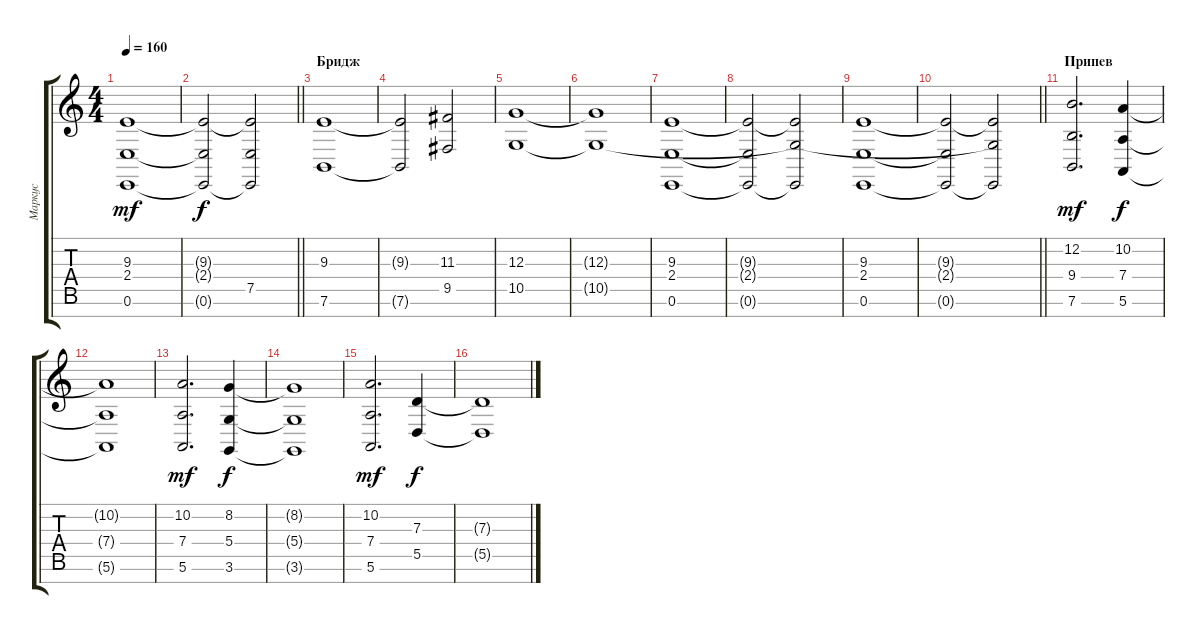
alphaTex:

\track ("Маркус" "Маркус") {instrument stringensemble1}
\staff {score tabs}
\tuning (E4 B3 G3 D3 A2 E2 B1) {hide}
\ts (4 4)
\tempo 160
\clef g2
\ks c
(9.3 2.4 0.6).1{dy mf volume 8} |
\barLineRight lightlight
(9.3{t} 2.4{t} 0.6{t}).2{dy f} (9.3{t} 7.5{t} 0.6{t}).2{volume 16} |
\section ("" "Бридж")
(9.3 7.6).1{volume 11} |
(9.3{t} 7.6{t}).2 (11.3 9.5).2 |
(12.3 10.5).1 |
(12.3{t} 10.5{t}).1 |
(9.3 2.4 0.6).1{volume 8} |
(9.3{t} 2.4{t} 0.6{t}).2 (9.3{t} 10.5{t} 0.6{t}).2{volume 16} |
(9.3 2.4 0.6).1{volume 8} |
\barLineRight lightlight
(9.3{t} 2.4{t} 0.6{t}).2 (9.3{t} 10.5{t} 0.6{t}).2{volume 16} |
\section ("" "Припев")
(12.2 9.4 7.6).2{d dy mf volume 10} (10.2 7.4 5.6).4{dy f} |
(10.2{t} 7.4{t} 5.6{t}).1 |
(10.2 7.4 5.6).2{d dy mf} (8.2 5.4 3.6).4{dy f} |
(8.2{t} 5.4{t} 3.6{t}).1 |
(10.2 7.4 5.6).2{d dy mf} (7.3 5.5).4{dy f} |
(7.3{t} 5.5{t}).1
